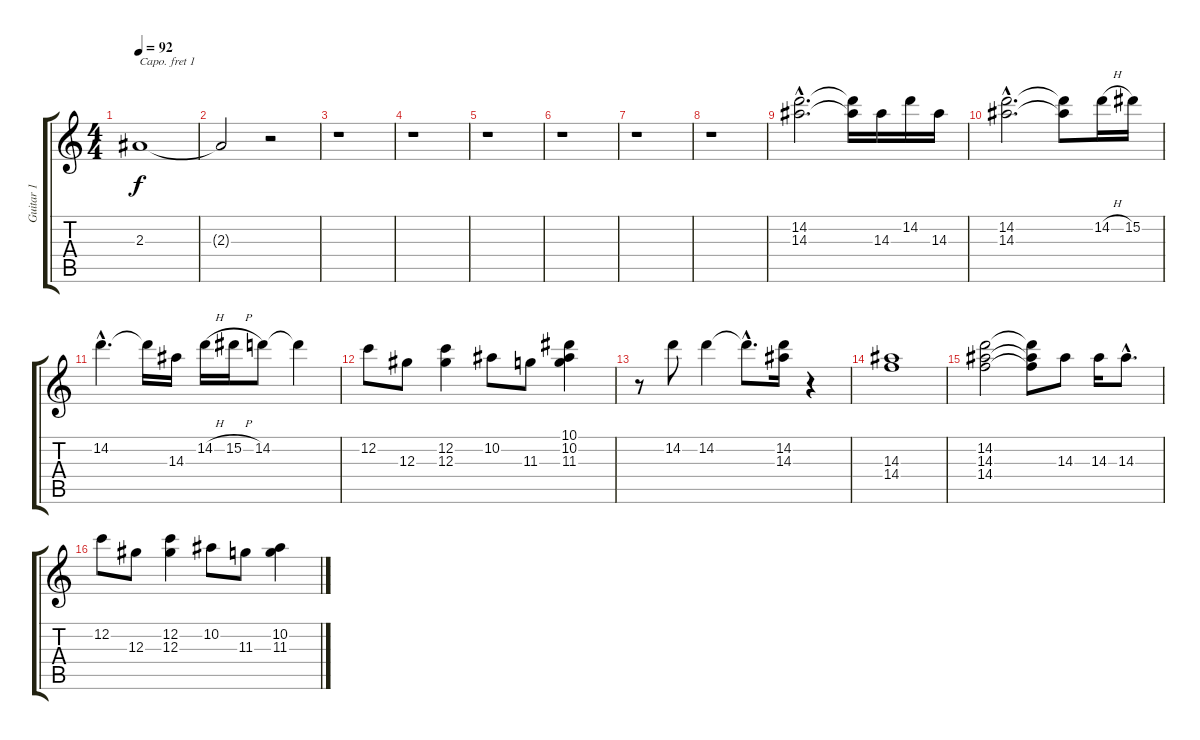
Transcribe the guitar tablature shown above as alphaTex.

\track ("Guitar 1" "Guitar 1") {instrument overdrivenguitar}
\staff {score tabs}
\capo 1
\tuning (E4 B3 G3 D3 A2 E2) {hide}
\ts (4 4)
\tempo 92
\clef g2
\ks c
2.3{t}.1{dy f} |
2.3{t}.2 r.2 |
r.1 |
r.1 |
r.1 |
r.1 |
r.1 |
r.1 |
(14.2{hac} 14.3{hac}).2{d} (14.2{t} 14.3{t}).16 14.3.16 14.2.16 14.3.16 |
(14.2{hac} 14.3{hac}).2{d} (14.2{t} 14.3{t}).8 14.2{h}.16 15.2.16 |
14.2{hac}.4{d} 14.2{t}.16 14.3.16 14.2{h}.16 15.2{h}.16 14.2.8 14.2{t}.4 |
12.2.8 12.3.8 (12.2 12.3).4 10.2.8 11.3.8 (10.1 10.2 11.3).4 |
r.8 14.2.8 14.2.4 14.2{hac t}.8{d} (14.2 14.3).16 r.4 |
(14.3 14.4).1 |
(14.2 14.3 14.4).2 (14.2{t} 14.3{t} 14.4{t}).8 14.3.8 14.3.16 14.3{hac}.8{d} |
12.2.8 12.3.8 (12.2 12.3).4 10.2.8 11.3.8 (10.2 11.3).4
